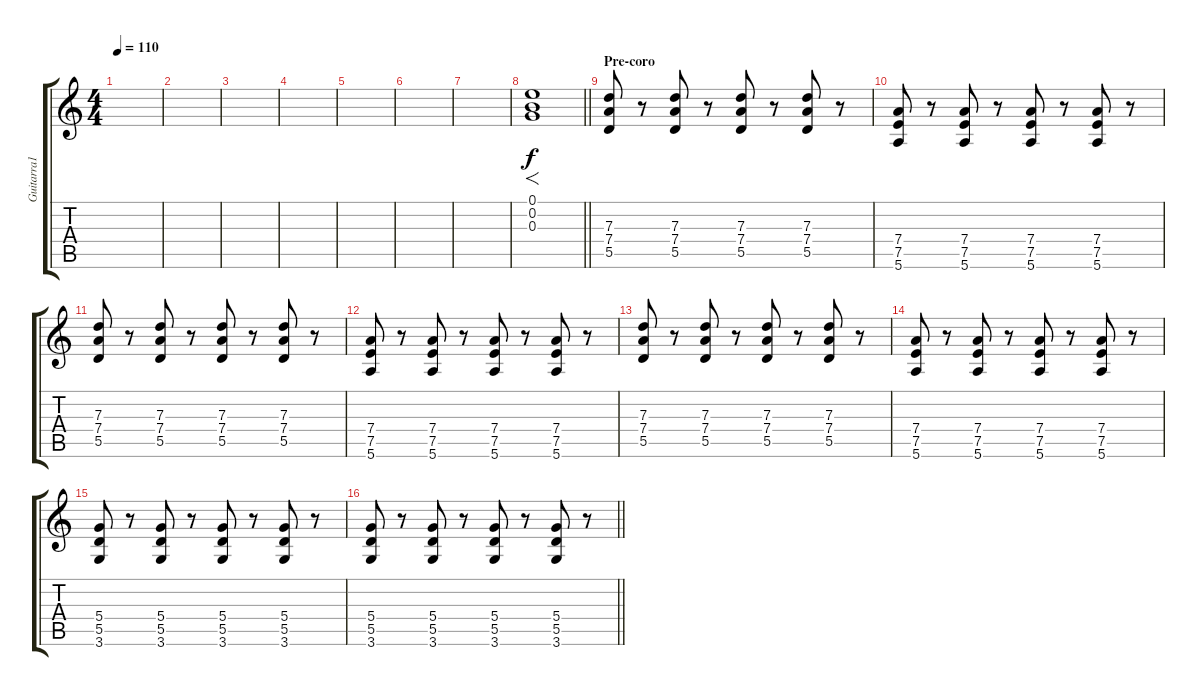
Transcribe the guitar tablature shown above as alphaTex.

\track ("Guitarra1" "Guitarra1") {instrument overdrivenguitar}
\staff {score tabs}
\tuning (E4 B3 G3 D3 A2 E2) {hide}
\ts (4 4)
\tempo 110
\clef g2
\ks c
|
|
|
|
|
|
|
\barLineRight lightlight
(0.1 0.2 0.3).1{f} |
\section ("" "Pre-coro")
(7.3 7.4 5.5).8 r.8 (7.3 7.4 5.5).8 r.8 (7.3 7.4 5.5).8 r.8 (7.3 7.4 5.5).8 r.8 |
(7.4 7.5 5.6).8 r.8 (7.4 7.5 5.6).8 r.8 (7.4 7.5 5.6).8 r.8 (7.4 7.5 5.6).8 r.8 |
(7.3 7.4 5.5).8 r.8 (7.3 7.4 5.5).8 r.8 (7.3 7.4 5.5).8 r.8 (7.3 7.4 5.5).8 r.8 |
(7.4 7.5 5.6).8 r.8 (7.4 7.5 5.6).8 r.8 (7.4 7.5 5.6).8 r.8 (7.4 7.5 5.6).8 r.8 |
(7.3 7.4 5.5).8 r.8 (7.3 7.4 5.5).8 r.8 (7.3 7.4 5.5).8 r.8 (7.3 7.4 5.5).8 r.8 |
(7.4 7.5 5.6).8 r.8 (7.4 7.5 5.6).8 r.8 (7.4 7.5 5.6).8 r.8 (7.4 7.5 5.6).8 r.8 |
(5.4 5.5 3.6).8 r.8 (5.4 5.5 3.6).8 r.8 (5.4 5.5 3.6).8 r.8 (5.4 5.5 3.6).8 r.8 |
\barLineRight lightlight
(5.4 5.5 3.6).8 r.8 (5.4 5.5 3.6).8 r.8 (5.4 5.5 3.6).8 r.8 (5.4 5.5 3.6).8 r.8
